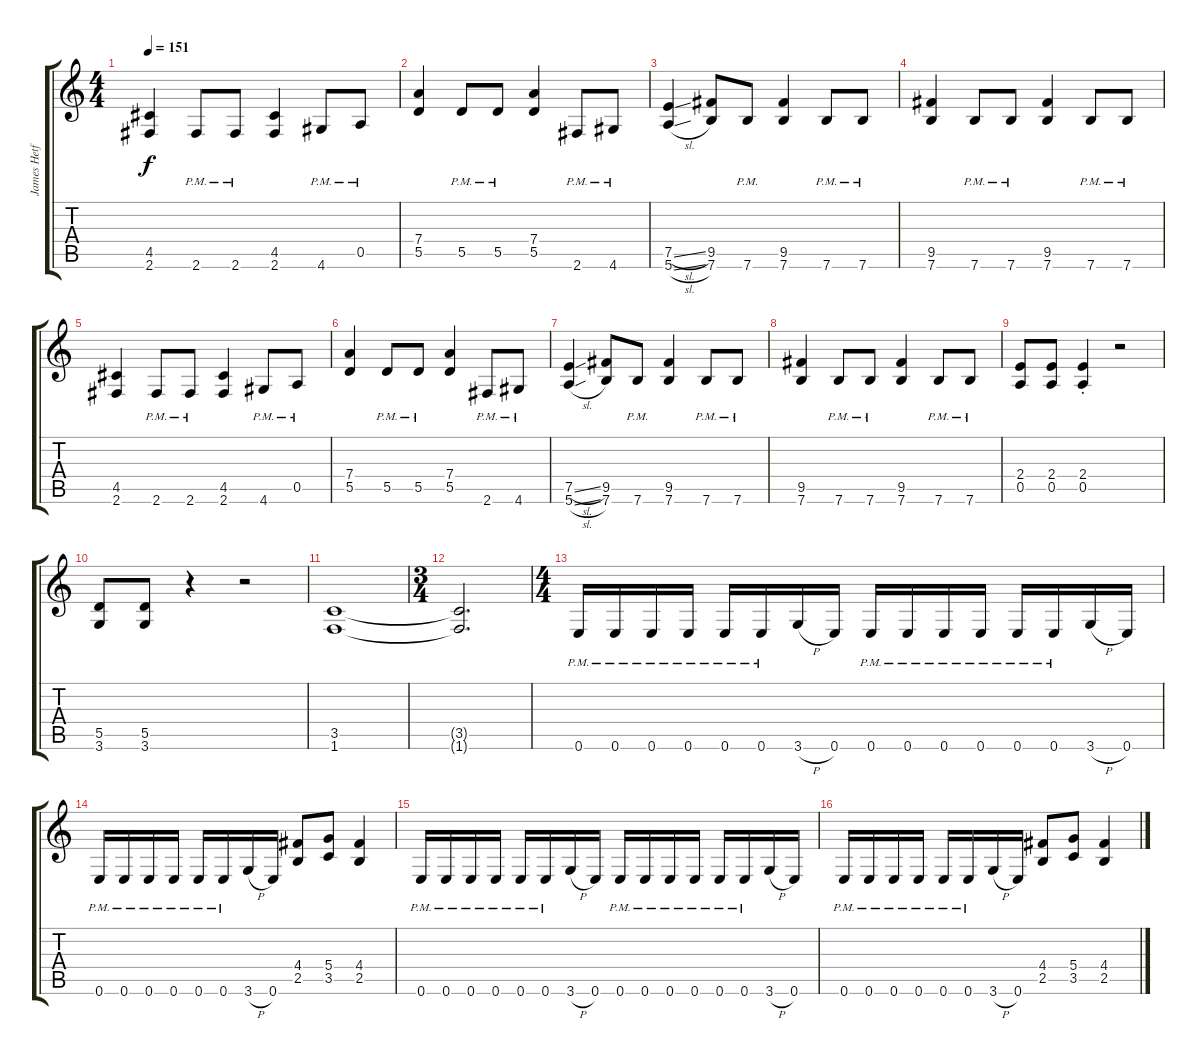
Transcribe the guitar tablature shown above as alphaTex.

\track ("James Hetfield" "James Hetf") {instrument distortionguitar}
\staff {score tabs}
\tuning (E4 B3 G3 D3 A2 E2) {hide}
\ts (4 4)
\tempo 151
\clef g2
\ks c
(4.5 2.6).4{dy f} 2.6{pm}.8 2.6{pm}.8 (4.5 2.6).4 4.6{pm}.8 0.5{pm}.8 |
(7.4 5.5).4 5.5{pm}.8 5.5{pm}.8 (7.4 5.5).4 2.6{pm}.8 4.6{pm}.8 |
(7.5{sl} 5.6{sl}).4 (9.5 7.6).8 7.6{pm}.8 (9.5 7.6).4 7.6{pm}.8 7.6{pm}.8 |
(9.5 7.6).4 7.6{pm}.8 7.6{pm}.8 (9.5 7.6).4 7.6{pm}.8 7.6{pm}.8 |
(4.5 2.6).4 2.6{pm}.8 2.6{pm}.8 (4.5 2.6).4 4.6{pm}.8 0.5{pm}.8 |
(7.4 5.5).4 5.5{pm}.8 5.5{pm}.8 (7.4 5.5).4 2.6{pm}.8 4.6{pm}.8 |
(7.5{sl} 5.6{sl}).4 (9.5 7.6).8 7.6{pm}.8 (9.5 7.6).4 7.6{pm}.8 7.6{pm}.8 |
(9.5 7.6).4 7.6{pm}.8 7.6{pm}.8 (9.5 7.6).4 7.6{pm}.8 7.6{pm}.8 |
(2.4 0.5).8 (2.4 0.5).8 (2.4{st} 0.5{st}).4 r.2 |
(5.5 3.6).8 (5.5 3.6).8 r.4 r.2 |
(3.5 1.6).1 |
\ts (3 4)
(3.5{t} 1.6{t}).2{d} |
\ts (4 4)
0.6{pm}.16 0.6{pm}.16 0.6{pm}.16 0.6{pm}.16 0.6{pm}.16 0.6{pm}.16 3.6{h}.16 0.6.16 0.6{pm}.16 0.6{pm}.16 0.6{pm}.16 0.6{pm}.16 0.6{pm}.16 0.6{pm}.16 3.6{h}.16 0.6.16 |
0.6{pm}.16 0.6{pm}.16 0.6{pm}.16 0.6{pm}.16 0.6{pm}.16 0.6{pm}.16 3.6{h}.16 0.6.16 (4.4 2.5).8 (5.4 3.5).8 (4.4 2.5).4 |
0.6{pm}.16 0.6{pm}.16 0.6{pm}.16 0.6{pm}.16 0.6{pm}.16 0.6{pm}.16 3.6{h}.16 0.6.16 0.6{pm}.16 0.6{pm}.16 0.6{pm}.16 0.6{pm}.16 0.6{pm}.16 0.6{pm}.16 3.6{h}.16 0.6.16 |
0.6{pm}.16 0.6{pm}.16 0.6{pm}.16 0.6{pm}.16 0.6{pm}.16 0.6{pm}.16 3.6{h}.16 0.6.16 (4.4 2.5).8 (5.4 3.5).8 (4.4 2.5).4
